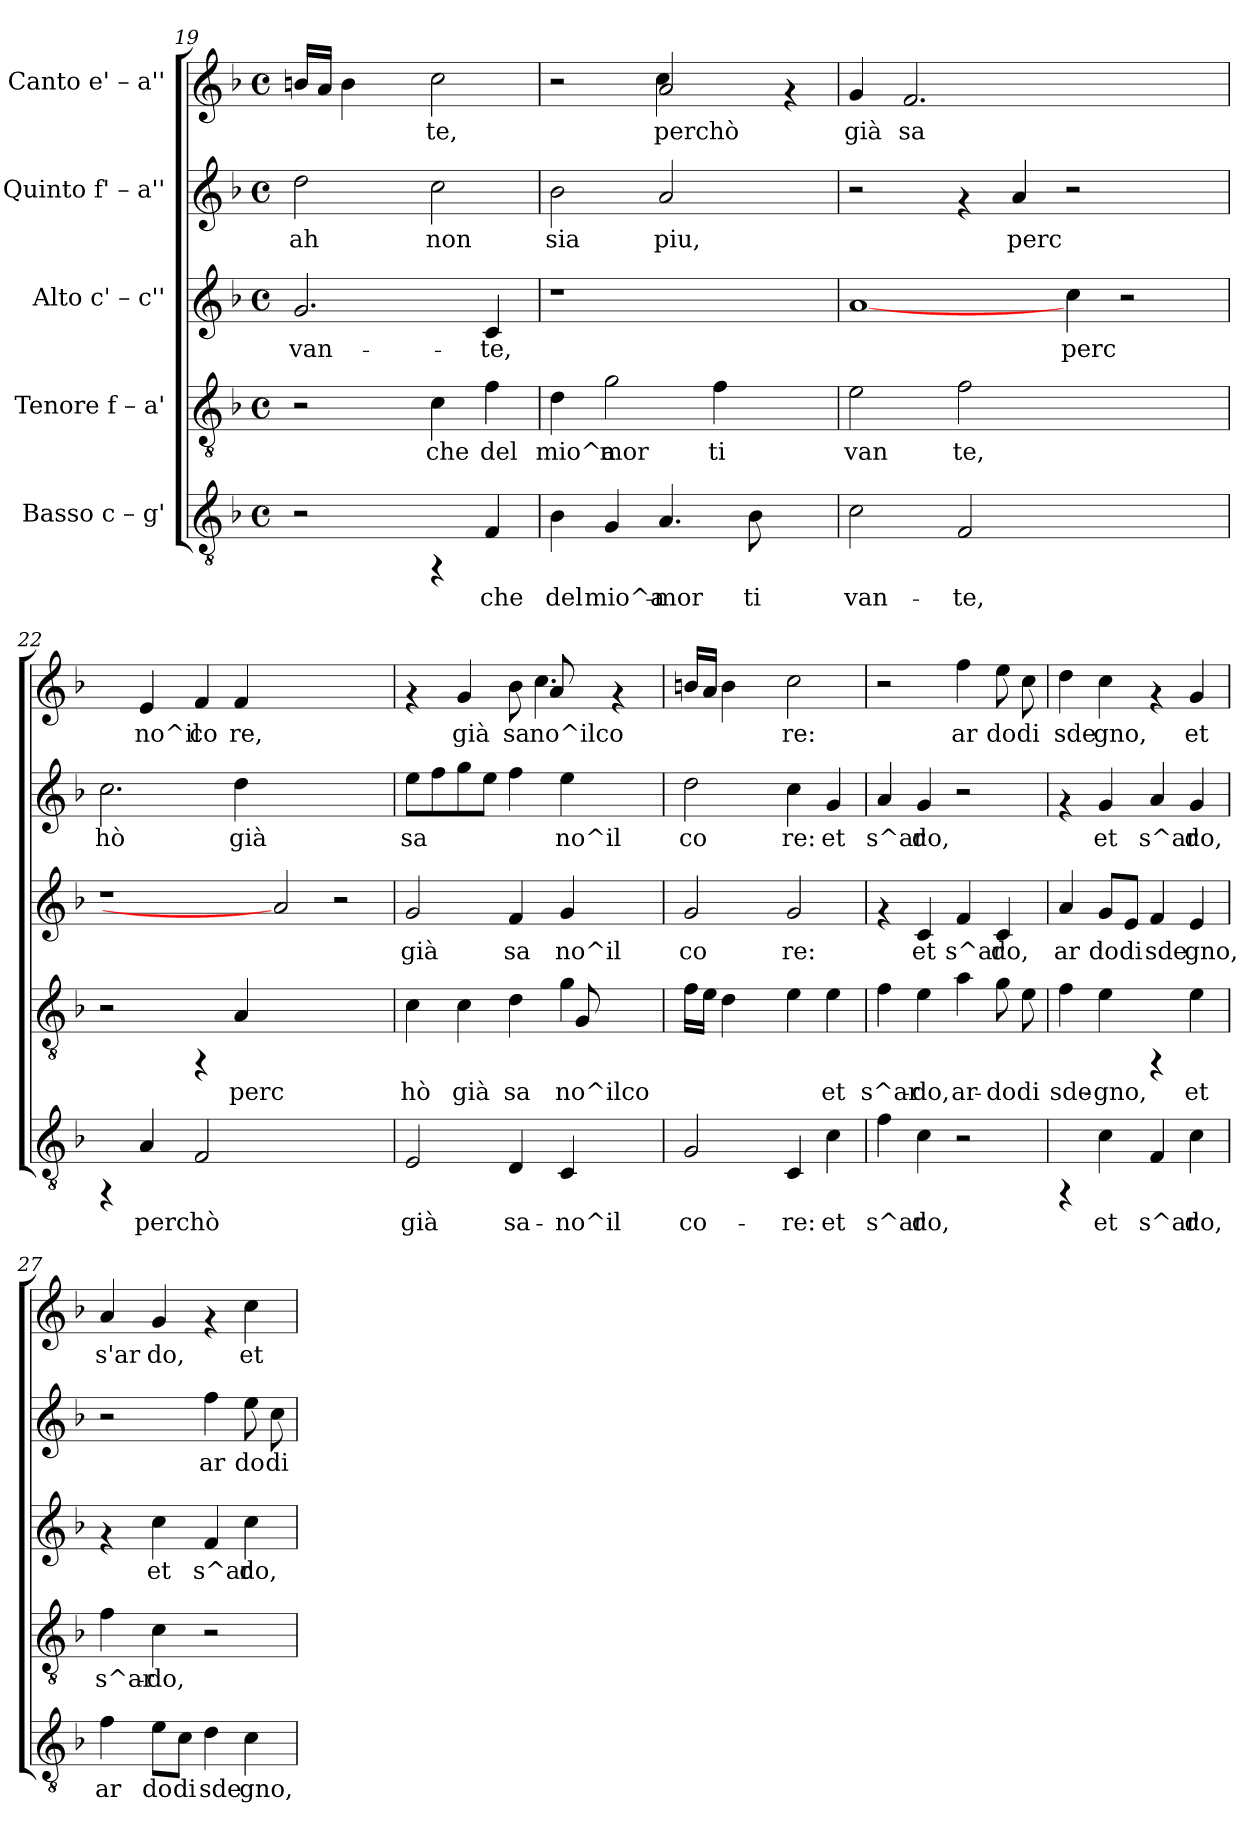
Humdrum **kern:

**kern	**text	**kern	**text	**kern	**text	**kern	**text	**kern	**text
*part5	*part5	*part4	*part4	*part3	*part3	*part2	*part2	*part1	*part1
*staff5	*staff5	*staff4	*staff4	*staff3	*staff3	*staff2	*staff2	*staff1	*staff1
*I"Basso  c – g'	*	*I"Tenore  f – a'	*	*I"Alto  c' – c''	*	*I"Quinto  f' – a''	*	*I"Canto  e' – a''	*
*clefGv2	*	*clefGv2	*	*clefG2	*	*clefG2	*	*clefG2	*
*k[b-]	*	*k[b-]	*	*k[b-]	*	*k[b-]	*	*k[b-]	*
*F:	*	*F:	*	*F:	*	*F:	*	*F:	*
*M4/4	*	*M4/4	*	*M4/4	*	*M4/4	*	*M4/4	*
*met(c)	*	*met(c)	*	*met(c)	*	*met(c)	*	*met(c)	*
=19	=19	=19	=19	=19	=19	=19	=19	=19	=19
!	!	!	!	!	!LO:LY:b:rj	!	!LO:LY:b:rj	!	!LO:LY:b:rj
2r	.	2r	.	2.g/	van-	2dd\	ah	16bn/L	--
!	!	!	!	!	!	!	!	!	!LO:LY:b:rj
.	.	.	.	.	.	.	.	16a/J	--
!	!	!	!	!	!	!	!	!	!LO:LY:b:rj
.	.	.	.	.	.	.	.	4b\	--
.	.	.	.	.	.	.	.	8ryy	.
!	!	!	!LO:LY:b:cj	!	!	!	!LO:LY:b:rj	!	!LO:LY:b:rj
4rFF	.	4c\	che	.	.	2cc\	non	2cc\	-te,
!	!LO:LY:b:rj	!	!LO:LY:b:cj	!	!LO:LY:b:rj	!	!	!	!
4F/	che	4f\	del	4c/	-te,	.	.	.	.
!!LO:PB:g=z
=20	=20	=20	=20	=20	=20	=20	=20	=20	=20
!	!LO:LY:b:rj	!	!LO:LY:b:cj	!	!	!	!LO:LY:b:rj	!	!
*	*	*	*	*	*	*	*	*^	*
4B-\	del	4d\	mio^a	1r	.	2b-\	sia	2r	2ryy	.
!	!LO:LY:b:rj	!	!LO:LY:b:cj	!	!	!	!	!	!	!
4G/	mio^a-	2g\	mor	.	.	.	.	.	.	.
!	!LO:LY:b:rj	!	!	!	!	!	!LO:LY:b:rj	!	!	!LO:LY:b:rj
4.A/	-mor	.	.	.	.	2a/	piu,	2a/	4cc\	perchò
!	!	!	!LO:LY:b:cj	!	!	!	!	!	!	!
.	.	4f\	ti	.	.	.	.	.	2ryy	.
!	!LO:LY:b:rj	!	!	!	!	!	!	!	!	!
8B-\	ti	.	.	.	.	.	.	.	.	.
4ryy	.	4ryy	.	4ryy	.	4ryy	.	4rf	.	.
*	*	*	*	*	*	*	*	*v	*v	*
=21	=21	=21	=21	=21	=21	=21	=21	=21	=21
!	!LO:LY:b:rj	!	!LO:LY:b:cj	!	!	!	!	!	!LO:LY:b:rj
2c\	van-	2e\	van	[1a	.	2r	.	4g/	già
!	!	!	!	!	!	!	!	!	!LO:LY:b:rj
.	.	.	.	.	.	.	.	2.f/	sa
!	!LO:LY:b:rj	!	!LO:LY:b:cj	!	!	!	!	!	!
2F/	-te,	2f\	te,	.	.	4rf	.	.	.
!	!	!	!	!	!	!	!LO:LY:b:rj	!	!
.	.	.	.	.	.	4a/	perc	.	.
!	!	!	!	!	!LO:LY:b:rj	!	!	!	!
2.ryy	.	2.ryy	.	4cc\	perc	2r	.	2.ryy	.
.	.	.	.	2r	.	.	.	.	.
.	.	.	.	.	.	4ryy	.	.	.
=22	=22	=22	=22	=22	=22	=22	=22	=22	=22
!	!	!	!	!	!	!	!LO:LY:b:rj	!	!
4rFF	.	2r	.	1r	.	2.cc\	hò	4ryy	.
!	!LO:LY:b:rj	!	!	!	!	!	!	!	!LO:LY:b:rj
4A/	perc	.	.	.	.	.	.	4e/	no^il
!	!LO:LY:b:rj	!	!	!	!	!	!	!	!LO:LY:b:rj
2F/	hò	4rFF	.	.	.	.	.	4f/	co
!	!	!	!LO:LY:b:cj	!	!	!	!LO:LY:b:rj	!	!LO:LY:b:rj
.	.	4A/	perc	.	.	4dd\	già	4f/	re,
1ryy	.	1ryy	.	2a]	.	1ryy	.	1ryy	.
.	.	.	.	2r	.	.	.	.	.
=23	=23	=23	=23	=23	=23	=23	=23	=23	=23
!	!LO:LY:b:rj	!	!LO:LY:b:cj	!	!LO:LY:b:rj	!	!LO:LY:b:rj	!	!
*	*	*^	*	*	*	*	*	*^	*
2E/	già	4c\	2.ryy	hò	2g/	già	8ee\L	sa	4rf	8ryy	.
!	!	!	!	!	!	!	!	!LO:LY:b:rj	!	!	!
*	*	*	*	*	*	*	*	*	*v	*v	*
.	.	.	.	.	.	.	8ff\	.	.	.
!	!	!	!	!LO:LY:b:cj	!	!	!	!LO:LY:b:rj	!	!LO:LY:b:rj
.	.	4c\	.	già	.	.	8gg\	.	4g/	già
!	!	!	!	!	!	!	!	!LO:LY:b:rj	!	!
.	.	.	.	.	.	.	8ee\J	.	.	.
!	!LO:LY:b:rj	!	!	!LO:LY:b:cj	!	!LO:LY:b:rj	!	!LO:LY:b:rj	!	!LO:LY:b:rj
4D/	sa-	4d\	.	sa	4f/	sa	4ff\	.	8b-\	sa
*	*	*	*	*	*	*	*	*	*^	*
!	!	!	!	!	!	!	!	!	!	!	!LO:LY:b:rj
.	.	.	.	.	.	.	.	.	4.cc\	8a/	no^ilco
!	!LO:LY:b:rj	!	!	!LO:LY:b:cj	!	!LO:LY:b:rj	!	!LO:LY:b:rj	!	!	!
4C/	-no^il	(>4g\	8G/)	no^ilco	4g/	no^il	4ee\	no^il	.	2ryy	.
.	.	.	4ryy	.	.	.	.	.	.	.	.
4ryy	.	4ryy	.	.	4ryy	.	4ryy	.	4rf	.	.
.	.	.	8ryy	.	.	.	.	.	.	.	.
*	*	*	*	*	*	*	*	*	*v	*v	*
=24	=24	=24	=24	=24	=24	=24	=24	=24	=24	=24
!	!LO:LY:b:rj	!	!	!LO:LY:b:cj	!	!LO:LY:b:rj	!	!LO:LY:b:rj	!	!LO:LY:b:rj
*	*	*v	*v	*	*	*	*	*	*	*
2G/	co-	16f\L	.	2g/	co	2dd\	co	16bn/L	.
!	!	!	!LO:LY:b:cj	!	!	!	!	!	!LO:LY:b:rj
.	.	16e\J	.	.	.	.	.	16a/J	.
!	!	!	!LO:LY:b:cj	!	!	!	!	!	!LO:LY:b:rj
.	.	4d\	.	.	.	.	.	4b\	.
.	.	8ryy	.	.	.	.	.	8ryy	.
!	!LO:LY:b:rj	!	!	!	!LO:LY:b:rj	!	!LO:LY:b:rj	!	!LO:LY:b:rj
4C/	-re:	4e\	.	2g/	re:	4cc\	re:	2cc\	re:
!	!LO:LY:b:rj	!	!LO:LY:b:cj	!	!	!	!LO:LY:b:rj	!	!
4c\	et	4e\	et	.	.	4g/	et	.	.
!!LO:PB:g=z
=25	=25	=25	=25	=25	=25	=25	=25	=25	=25
!	!LO:LY:b:rj	!	!LO:LY:b:cj	!	!	!	!LO:LY:b:rj	!	!
4f\	s^ar	4f\	s^ar-	4rf	.	4a/	s^ar	2r	.
!	!LO:LY:b:rj	!	!LO:LY:b:cj	!	!LO:LY:b:rj	!	!LO:LY:b:rj	!	!
4c\	do,	4e\	-do,	4c/	et	4g/	do,	.	.
!	!	!	!LO:LY:b:cj	!	!LO:LY:b:rj	!	!	!	!LO:LY:b:rj
2r	.	4a\	ar-	4f/	s^ar	2r	.	4ff\	ar
!	!	!	!LO:LY:b:cj	!	!LO:LY:b:rj	!	!	!	!LO:LY:b:rj
.	.	8g\	-do	4c/	do,	.	.	8ee\	do
!	!	!	!LO:LY:b:cj	!	!	!	!	!	!LO:LY:b:rj
.	.	8e\	di	.	.	.	.	8cc\	di
=26	=26	=26	=26	=26	=26	=26	=26	=26	=26
!	!	!	!LO:LY:b:cj	!	!LO:LY:b:rj	!	!	!	!LO:LY:b:rj
4rFF	.	4f\	sde-	4a/	ar	4rf	.	4dd\	sde
!	!LO:LY:b:rj	!	!LO:LY:b:cj	!	!LO:LY:b:rj	!	!LO:LY:b:rj	!	!LO:LY:b:rj
4c\	et	4e\	-gno,	8g/L	do	4g/	et	4cc\	gno,
!	!	!	!	!	!LO:LY:b:rj	!	!	!	!
.	.	.	.	8e/J	di	.	.	.	.
!	!LO:LY:b:rj	!	!	!	!LO:LY:b:rj	!	!LO:LY:b:rj	!	!
4F/	s^ar	4rFF	.	4f/	sde	4a/	s^ar	4rf	.
!	!LO:LY:b:rj	!	!LO:LY:b:cj	!	!LO:LY:b:rj	!	!LO:LY:b:rj	!	!LO:LY:b:rj
4c\	do,	4e\	et	4e/	gno,	4g/	do,	4g/	et
=27	=27	=27	=27	=27	=27	=27	=27	=27	=27
!	!LO:LY:b:rj	!	!LO:LY:b:cj	!	!	!	!	!	!LO:LY:b:rj
4f\	ar	4f\	s^ar-	4rf	.	2r	.	4a/	s'ar
!	!LO:LY:b:rj	!	!LO:LY:b:cj	!	!LO:LY:b:rj	!	!	!	!LO:LY:b:rj
8e\L	do	4c\	-do,	4cc\	et	.	.	4g/	do,
!	!LO:LY:b:rj	!	!	!	!	!	!	!	!
8c\J	di	.	.	.	.	.	.	.	.
!	!LO:LY:b:rj	!	!	!	!LO:LY:b:rj	!	!LO:LY:b:rj	!	!
4d\	sde	2r	.	4f/	s^ar	4ff\	ar	4rf	.
!	!LO:LY:b:rj	!	!	!	!LO:LY:b:rj	!	!LO:LY:b:rj	!	!LO:LY:b:rj
4c\	gno,	.	.	4cc\	do,	8ee\	do	4cc\	et
!	!	!	!	!	!	!	!LO:LY:b:rj	!	!
.	.	.	.	.	.	8cc\	di	.	.
=	=	=	=	=	=	=	=	=	=
*-	*-	*-	*-	*-	*-	*-	*-	*-	*-
